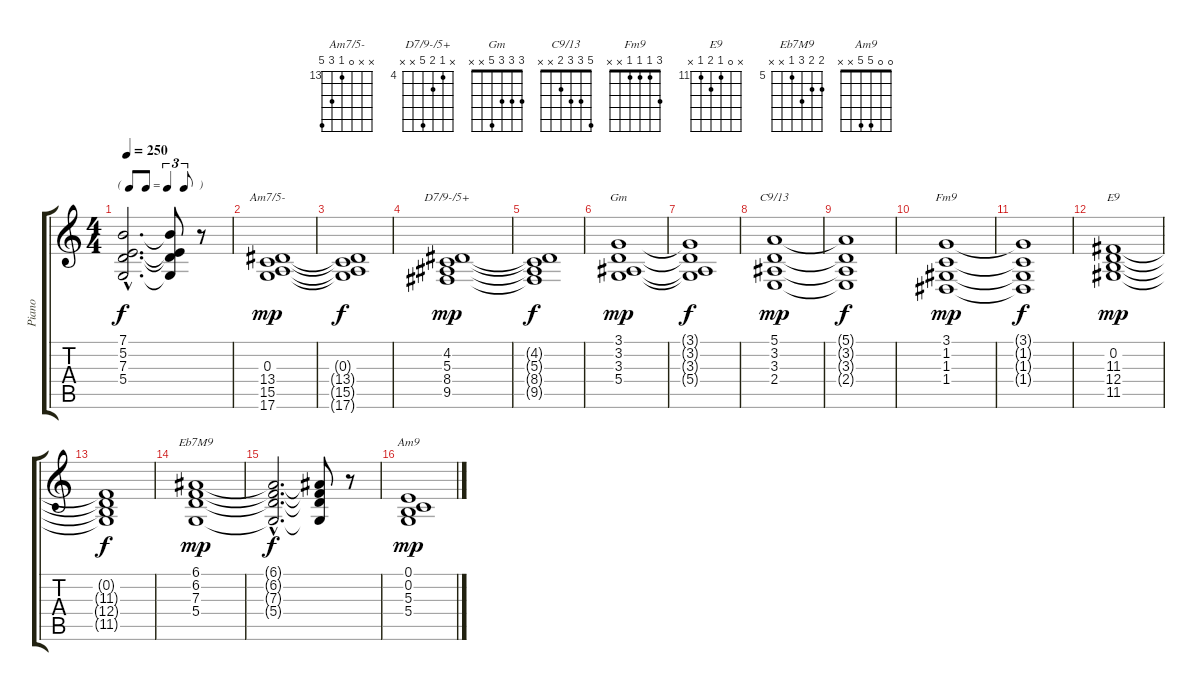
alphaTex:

\track ("Piano" "Piano") {instrument acousticgrandpiano}
\staff {score tabs}
\tuning (E4 B3 G3 D3 A2 E2) {hide}
\chord ("Am7/5-" x x 0 13 15 17) {firstfret 13}
\chord ("D7/9-/5+" x 4 5 8 x x) {firstfret 4}
\chord ("Gm" 3 3 3 5 x x)
\chord ("C9/13" 5 3 3 2 x x)
\chord ("Fm9" 3 1 1 1 x x)
\chord ("E9" x 0 11 12 11 x) {firstfret 11}
\chord ("Eb7M9" 6 6 7 5 x x) {firstfret 5}
\chord ("Am9" 0 0 5 5 x x)
\ts (4 4)
\tf triplet8th
\tempo 250
\clef g2
\ks c
(7.1{hac t} 5.2{hac t} 7.3{hac t} 5.4{hac t}).2{d dy f} (7.1{t} 5.2{t} 7.3{t} 5.4{t}).8 r.8 |
(0.3 13.4 15.5 17.6).1{ch "Am7/5-" dy mp} |
(0.3{t} 13.4{t} 15.5{t} 17.6{t}).1{dy f} |
(4.2 5.3 8.4 9.5).1{ch "D7/9-/5+" dy mp} |
(4.2{t} 5.3{t} 8.4{t} 9.5{t}).1{dy f} |
(3.1 3.2 3.3 5.4).1{ch "Gm" dy mp} |
(3.1{t} 3.2{t} 3.3{t} 5.4{t}).1{dy f} |
(5.1 3.2 3.3 2.4).1{ch "C9/13" dy mp} |
(5.1{t} 3.2{t} 3.3{t} 2.4{t}).1{dy f} |
(3.1 1.2 1.3 1.4).1{ch "Fm9" dy mp} |
(3.1{t} 1.2{t} 1.3{t} 1.4{t}).1{dy f} |
(0.2 11.3 12.4 11.5).1{ch "E9" dy mp} |
(0.2{t} 11.3{t} 12.4{t} 11.5{t}).1{dy f} |
(6.1 6.2 7.3 5.4).1{ch "Eb7M9" dy mp} |
(6.1{hac t} 6.2{hac t} 7.3{hac t} 5.4{hac t}).2{d dy f} (6.1{t} 6.2{t} 7.3{t} 5.4{t}).8 r.8 |
(0.1 0.2 5.3 5.4).1{ch "Am9" dy mp}
